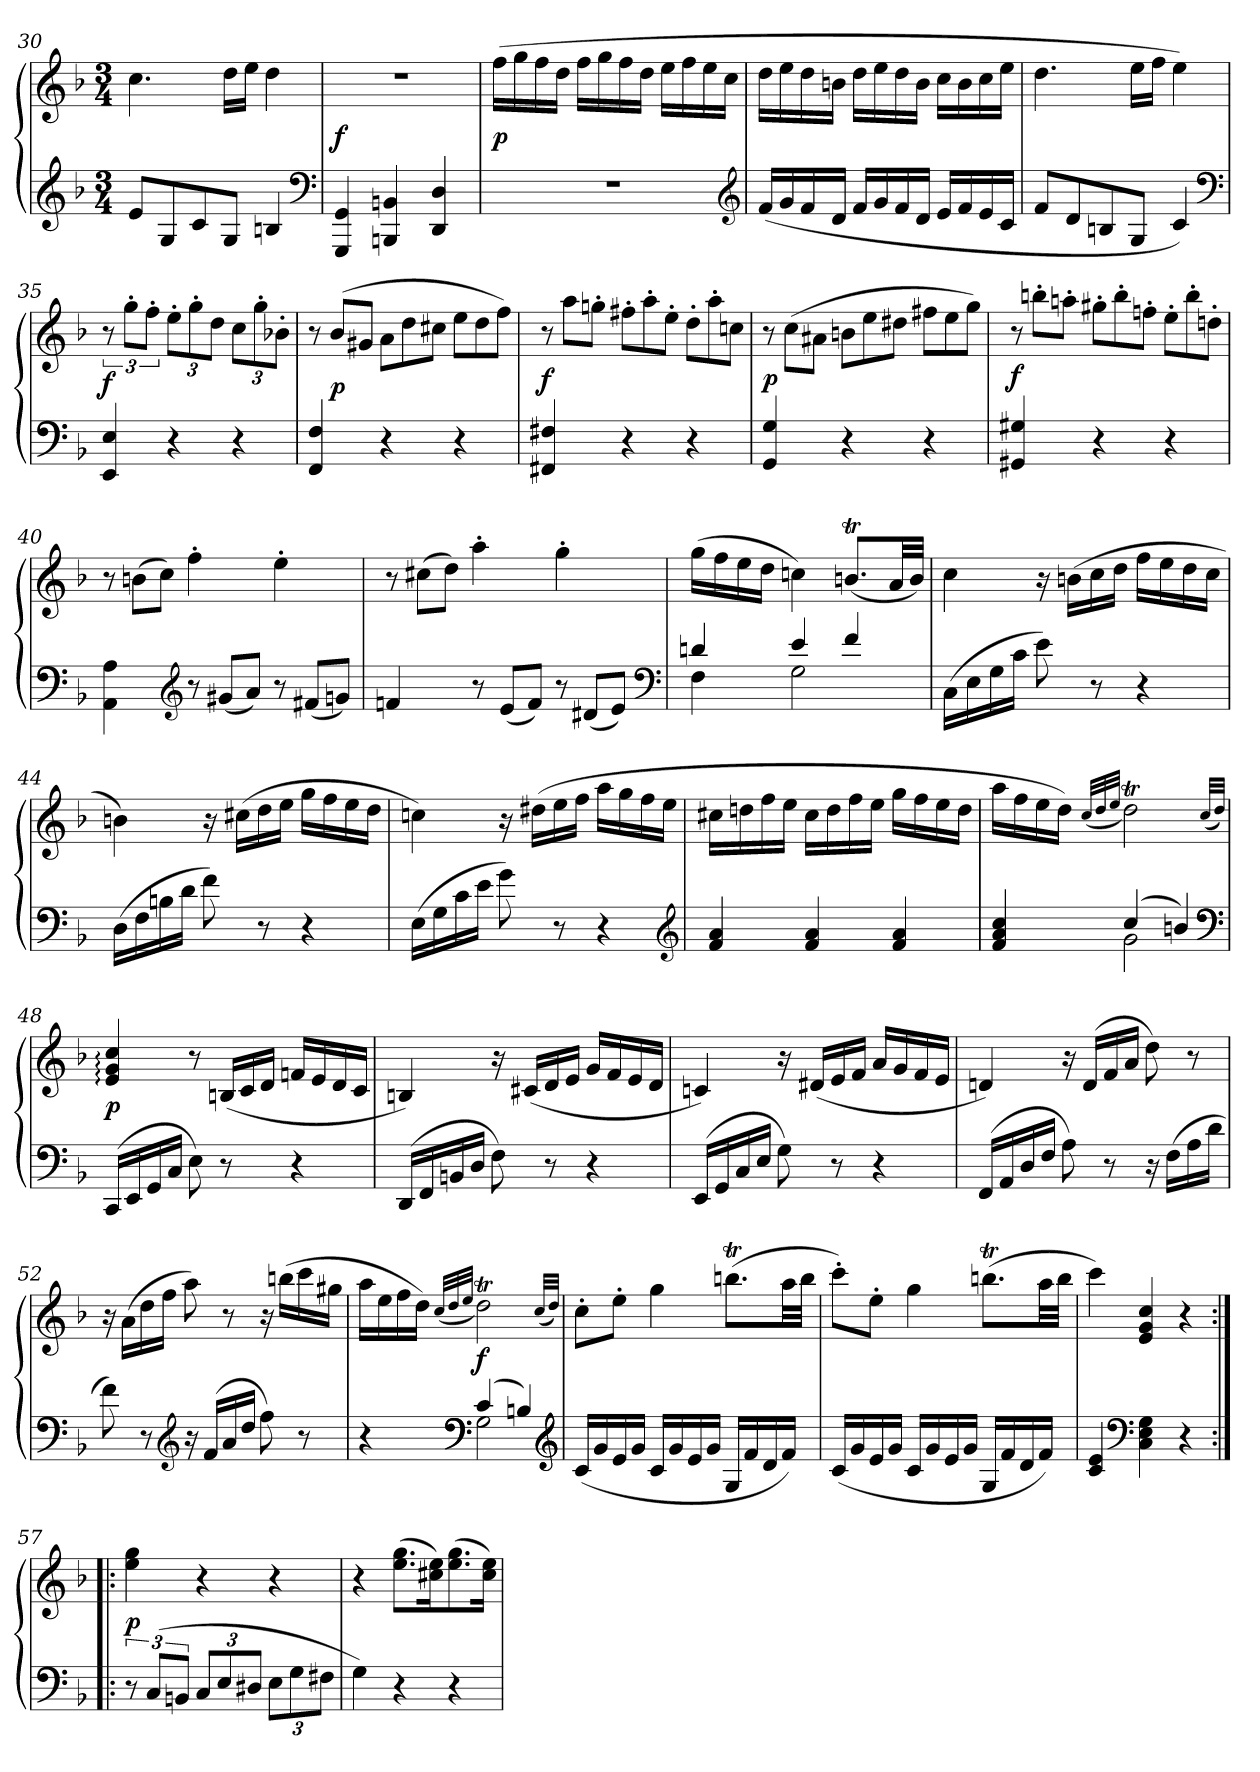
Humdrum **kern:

**kern	**kern	**dynam
*part1	*part1	*part1
*staff2	*staff1	*staff1/2
*clefG2	*clefG2	*
*k[b-]	*k[b-]	*
*F:	*F:	*
*M3/4	*M3/4	*
=30	=30	=30
8eL	4.cc	.
8G	.	.
8c	.	.
8GJ	16ddLL	.
.	16eeJJ	.
4Bn	4dd	.
*clefF4	*	*
=31	=31	=31
4GGG 4GG	2.r	f
4BBBn 4BBn	.	.
4DD 4D	.	.
=32	=32	=32
2.r	(16ffLL	p
.	16gg	.
.	16ff	.
.	16ddJJ	.
.	16ffLL	.
.	16gg	.
.	16ff	.
.	16ddJJ	.
.	16eeLL	.
.	16ff	.
.	16ee	.
.	16ccJJ	.
*clefG2	*	*
=33	=33	=33
(16fLL	16ddLL	.
16g	16ee	.
16f	16dd	.
16dJJ	16bnJJ	.
16fLL	16ddLL	.
16g	16ee	.
16f	16dd	.
16dJJ	16bJJ	.
16eLL	16ccLL	.
16f	16b	.
16e	16cc	.
16cJJ	16eeJJ	.
=34	=34	=34
8fL	4.dd	.
8d	.	.
8Bn	.	.
8GJ	16eeLL	.
.	16ffJJ	.
4c)	4ee)	.
*clefF4	*	*
=35	=35	=35
4EE 4E	12r	f
.	12gg'L	.
.	12ff'J	.
4r	12ee'L	.
.	12gg'	.
.	12ddJ	.
4r	12ccL	.
.	12gg'	.
.	12b-X'J	.
=36	=36	=36
*	*Xtuplet	*
4FF 4F	12r	.
.	(>12b-L	p
.	12g#XJ	.
4r	12aL	.
.	12dd	.
.	12cc#XJ	.
4r	12eeL	.
.	12dd	.
.	12ffJ)	.
=37	=37	=37
4FF#X 4F#X	12r	f
.	12aaL	.
.	12ggn'J	.
4r	12ff#X'L	.
.	12aa'	.
.	12ee'J	.
4r	12dd'L	.
.	12aa'	.
.	12ccnJ	.
=38	=38	=38
4GG 4G	12r	p
.	(12ccL	.
.	12a#XJ	.
4r	12bnL	.
.	12ee	.
.	12dd#XJ	.
4r	12ff#XL	.
.	12ee	.
.	12ggJ)	.
=39	=39	=39
4GG#X 4G#X	12r	f
.	12bbn'L	.
.	12aan'J	.
4r	12gg#X'L	.
.	12bb'	.
.	12ffn'J	.
4r	12ee'L	.
.	12bb'	.
.	12ddn'J	.
=40	=40	=40
4AA 4A	12r	.
.	(12bnL	.
.	12ccJ)	.
*clefG2	*	*
*Xtuplet	*	*
12r	4ff'	.
(12g#XL	.	.
12aJ)	.	.
12r	4ee'	.
(12f#XL	.	.
12gnJ)	.	.
=41	=41	=41
4fn	12r	.
.	(12cc#XL	.
.	12ddJ)	.
12r	4aa'	.
(12eL	.	.
12fJ)	.	.
12r	4gg'	.
(12d#XL	.	.
12eJ)	.	.
*clefF4	*	*
=42	=42	=42
*^	*	*
4dn	4F	(16ggLL	.
.	.	16ff	.
.	.	16ee	.
.	.	16ddJJ	.
4e	2G	4ccn)	.
4f	.	(8.bntL	.
.	.	32aLL	.
.	.	32bJJJ)	.
*v	*v	*	*
=43	=43	=43
(16CLL	4cc	.
16E	.	.
16G	.	.
16cJJ	.	.
8e)	16r	.
.	(16bnLL	.
8r	16cc	.
.	16ddJJ	.
4r	16ffLL	.
.	16ee	.
.	16dd	.
.	16ccJJ	.
=44	=44	=44
(16DLL	4bn)	.
16F	.	.
16Bn	.	.
16dJJ	.	.
8f)	16r	.
.	(16cc#XLL	.
8r	16dd	.
.	16eeJJ	.
4r	16ggLL	.
.	16ff	.
.	16ee	.
.	16ddJJ	.
=45	=45	=45
(16ELL	4ccn)	.
16G	.	.
16c	.	.
16eJJ	.	.
8g)	16r	.
.	(16dd#XLL	.
8r	16ee	.
.	16ffJJ	.
4r	16aaLL	.
.	16gg	.
.	16ff	.
.	16eeJJ	.
*clefG2	*	*
=46	=46	=46
4f 4a	16cc#XLL	.
.	16ddn	.
.	16ff	.
.	16eeJJ	.
4f 4a	16cc#LL	.
.	16dd	.
.	16ff	.
.	16eeJJ	.
4f 4a	16ggLL	.
.	16ff	.
.	16ee	.
.	16ddJJ	.
=47	=47	=47
*^	*	*
4f 4a 4cc	4ryy	16aaLL	.
.	.	16ff	.
.	.	16ee	.
.	.	16ddJJ)	.
.	.	(32qccLLL	.
.	.	32qdd	.
.	.	32qeeJJJ	.
(4cc	2g	2ddT)	.
4bn)	.	.	.
*v	*v	*	*
*clefF4	*	*
.	(32qccLLL	.
.	32qddJJJ)	.
=48	=48	=48
(16CCLL	4eTTT: 4gTTT: 4ccTTT:	p
16EE	.	.
16GG	.	.
16CJJ	.	.
8E)	8r	.
8r	(24BnLL	.
.	24c	.
.	24dJJ	.
4r	16fLL	.
.	16e	.
.	16d	.
.	16cJJ	.
=49	=49	=49
(16DDLL	4Bn)	.
16FF	.	.
16BBn	.	.
16DJJ	.	.
8F)	16r	.
.	(16c#XLL	.
8r	16d	.
.	16eJJ	.
4r	16gLL	.
.	16f	.
.	16e	.
.	16dJJ	.
=50	=50	=50
(16EELL	4cn)	.
16GG	.	.
16C	.	.
16EJJ	.	.
8G)	16r	.
.	(16d#XLL	.
8r	16e	.
.	16fJJ	.
4r	16aLL	.
.	16g	.
.	16f	.
.	16eJJ	.
=51	=51	=51
(16FFLL	4dn)	.
16AA	.	.
16D	.	.
16FJJ	.	.
8A)	16r	.
.	(16dLL	.
8r	16f	.
.	16aJJ	.
16r	8dd)	.
(16FLL	.	.
16A	8r	.
16dJJ	.	.
=52	=52	=52
8f)	16r	.
.	(16aLL	.
8r	16dd	.
.	16ffJJ	.
*clefG2	*	*
16r	8aa)	.
(16fLL	.	.
16a	8r	.
16ddJJ	.	.
8ff)	16r	.
.	(16bbnLL	.
8r	16ccc	.
.	16gg#XJJ	.
=53	=53	=53
*^	*	*
4ryy	4r	16aaLL	.
.	.	16ee	.
.	.	16ff	.
.	.	16ddJJ)	.
*clefF4	*	*	*
.	.	(32qccLLL	.
.	.	32qdd	.
.	.	32qeeJJJ	.
(4c	2G	2ddT)	f
4Bn)	.	.	.
*v	*v	*	*
*clefG2	*	*
.	(32qccLLL	.
.	32qddJJJ)	.
=54	=54	=54
(16cLL	8ccTTT'L	.
16g	.	.
16e	8ee'J	.
16gJJ	.	.
16cLL	4gg	.
16g	.	.
16e	.	.
16gJJ	.	.
16GLL	(8.bbntL	.
16f	.	.
16d	.	.
16fJJ)	32aaLL	.
.	32bbJJJ	.
=55	=55	=55
(16cLL	8ccc'L)	.
16g	.	.
16e	8ee'J	.
16gJJ	.	.
16cLL	4gg	.
16g	.	.
16e	.	.
16gJJ	.	.
16GLL	(8.bbntL	.
16f	.	.
16d	.	.
16fJJ)	32aaLL	.
.	32bbJJJ	.
=56	=56	=56
4c 4e	4ccc)	.
*clefF4	*	*
4C 4E 4G	4e 4g 4cc	.
4r	4r	.
=57:|!|:	=57:|!|:	=57:|!|:
*tuplet	*	*
12r	4ee 4gg	p
(>12CL	.	.
12BBnJ	.	.
12C/L	4r	.
12E/	.	.
12D#X/J	.	.
12EL	4r	.
12G	.	.
12F#XJ	.	.
=58	=58	=58
4G)	4r	.
4r	(8.ee 8.ggL	.
.	16cc#X 16eeK)	.
4r	(8.ee 8.gg	.
.	16cc# 16eeJk)	.
=	=	=
*-	*-	*-
